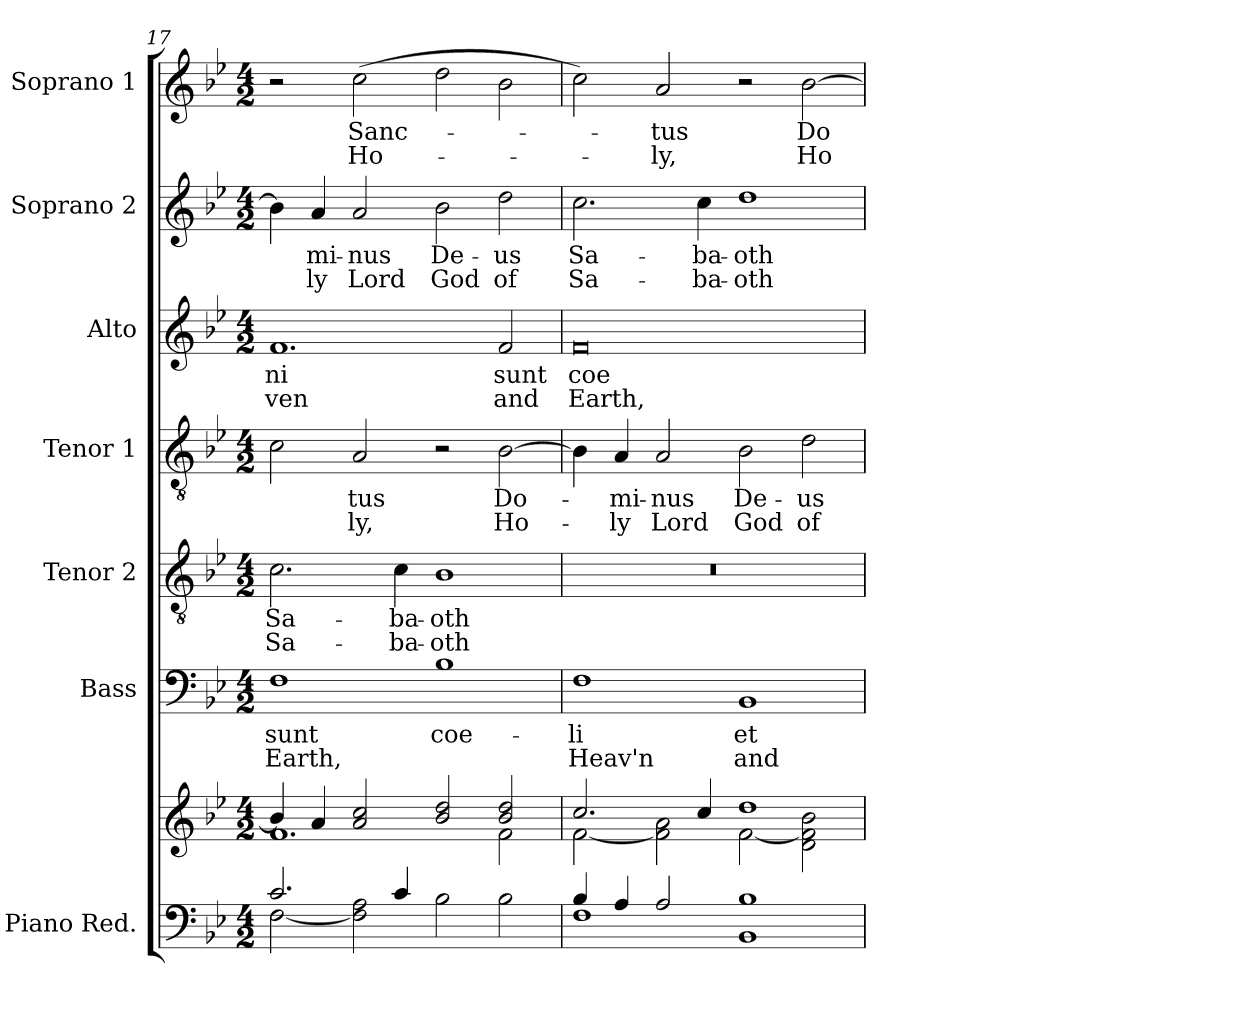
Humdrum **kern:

**kern	**kern	**kern	**text	**text	**kern	**text	**text	**kern	**text	**text	**kern	**text	**text	**kern	**text	**text	**kern	**text	**text
*part7	*part7	*part6	*part6	*part6	*part5	*part5	*part5	*part4	*part4	*part4	*part3	*part3	*part3	*part2	*part2	*part2	*part1	*part1	*part1
*staff8	*staff7	*staff6	*staff6	*staff6	*staff5	*staff5	*staff5	*staff4	*staff4	*staff4	*staff3	*staff3	*staff3	*staff2	*staff2	*staff2	*staff1	*staff1	*staff1
*I"Piano Red.	*	*I"Bass	*	*	*I"Tenor 2	*	*	*I"Tenor 1	*	*	*I"Alto	*	*	*I"Soprano 2	*	*	*I"Soprano 1	*	*
*	*	*I'B	*	*	*I'T2	*	*	*I'T1	*	*	*I'A	*	*	*I'S2	*	*	*I'S1	*	*
!!LO:LB:g=z
*clefF4	*clefG2	*clefF4	*	*	*clefGv2	*	*	*clefGv2	*	*	*clefG2	*	*	*clefG2	*	*	*clefG2	*	*
*	*	*	*	*	*ITrd7c12	*	*	*ITrd7c12	*	*	*	*	*	*	*	*	*	*	*
*k[b-e-]	*k[b-e-]	*k[b-e-]	*	*	*k[b-e-]	*	*	*k[b-e-]	*	*	*k[b-e-]	*	*	*k[b-e-]	*	*	*k[b-e-]	*	*
*B-:	*B-:	*B-:	*	*	*B-:	*	*	*B-:	*	*	*B-:	*	*	*B-:	*	*	*B-:	*	*
*M4/2	*M4/2	*M4/2	*	*	*M4/2	*	*	*M4/2	*	*	*M4/2	*	*	*M4/2	*	*	*M4/2	*	*
=17	=17	=17	=17	=17	=17	=17	=17	=17	=17	=17	=17	=17	=17	=17	=17	=17	=17	=17	=17
*^	*^	*	*	*	*	*	*	*	*	*	*	*	*	*	*	*	*	*	*
!	!	!	!	!	!LO:LY:b:color=#000000	!LO:LY:b:color=#000000	!	!	!	!	!	!	!	!	!	!	!	!	!	!	!
!	!	!	!	!	!	!	!	!LO:LY:b:color=#000000	!LO:LY:b:color=#000000	!	!	!	!	!	!	!	!	!	!	!	!
!	!	!	!	!	!	!	!	!	!	!	!	!	!	!LO:LY:b:color=#000000	!LO:LY:b:color=#000000	!	!	!	!	!	!
2.ci/	[<2Fi\	4b-i/]	1.fi	1Fi	sunt	Earth,	2.Ci\	Sa-	Sa-	2Ci\	.	.	1.fi	-ni	-ven	4b-i\]	.	.	2r	.	.
!	!	!	!	!	!	!	!	!	!	!	!	!	!	!	!	!	!LO:LY:b:color=#000000	!LO:LY:b:color=#000000	!	!	!
.	.	4ai/	.	.	.	.	.	.	.	.	.	.	.	.	.	4ai/	-mi-	-ly	.	.	.
!	!	!	!	!	!	!	!	!	!	!	!LO:LY:b:color=#000000	!LO:LY:b:color=#000000	!	!	!	!	!	!	!	!	!
!	!	!	!	!	!	!	!	!	!	!	!	!	!	!	!	!	!LO:LY:b:color=#000000	!LO:LY:b:color=#000000	!	!	!
!	!	!	!	!	!	!	!	!	!	!	!	!	!	!	!	!	!	!	!	!LO:LY:b:color=#000000	!LO:LY:b:color=#000000
.	2Fi\] 2Ai	2ai/ 2cci	.	.	.	.	.	.	.	2AAi/	-tus	-ly,	.	.	.	2ai/	-nus	Lord	(2cci\	Sanc-	Ho-
!	!	!	!	!	!	!	!	!LO:LY:b:color=#000000	!LO:LY:b:color=#000000	!	!	!	!	!	!	!	!	!	!	!	!
4ci/	.	.	.	.	.	.	4Ci\	-ba-	-ba-	.	.	.	.	.	.	.	.	.	.	.	.
!	!	!	!	!	!LO:LY:b:color=#000000	!	!	!	!	!	!	!	!	!	!	!	!	!	!	!	!
!	!	!	!	!	!	!	!	!LO:LY:b:color=#000000	!LO:LY:b:color=#000000	!	!	!	!	!	!	!	!	!	!	!	!
!	!	!	!	!	!	!	!	!	!	!	!	!	!	!	!	!	!LO:LY:b:color=#000000	!LO:LY:b:color=#000000	!	!	!
2B-i\	1ryy	2b-i/ 2ddi	.	1B-i	coe-	.	1BB-i	-oth	-oth	2r	.	.	.	.	.	2b-i\	De-	God	2ddi\	.	.
!	!	!	!	!	!	!	!	!	!	!	!LO:LY:b:color=#000000	!LO:LY:b:color=#000000	!	!	!	!	!	!	!	!	!
!	!	!	!	!	!	!	!	!	!	!	!	!	!	!LO:LY:b:color=#000000	!LO:LY:b:color=#000000	!	!	!	!	!	!
!	!	!	!	!	!	!	!	!	!	!	!	!	!	!	!	!	!LO:LY:b:color=#000000	!LO:LY:b:color=#000000	!	!	!
2B-i\	.	2b-i/ 2ddi	2fi\	.	.	.	.	.	.	[>2BB-i\	Do-	Ho-	2fi/	sunt	and	2ddi\	-us	of	2b-i\	.	.
=18	=18	=18	=18	=18	=18	=18	=18	=18	=18	=18	=18	=18	=18	=18	=18	=18	=18	=18	=18	=18	=18
!	!	!	!	!	!LO:LY:b:color=#000000	!LO:LY:b:color=#000000	!LO:N:vis=1	!	!	!	!	!	!	!	!	!	!	!	!	!	!
!	!	!	!	!	!	!	!	!	!	!	!	!	!	!LO:LY:b:color=#000000	!LO:LY:b:color=#000000	!	!	!	!	!	!
!	!	!	!	!	!	!	!	!	!	!	!	!	!	!	!	!	!LO:LY:b:color=#000000	!LO:LY:b:color=#000000	!	!	!
4B-i/	1Fi	2.cci/	[<2fi\	1Fi	-li	Heav'n	0r	.	.	4BB-i\]	.	.	0fi	coe-	Earth,	2.cci\	Sa-	Sa-	2cci\)	.	.
!	!	!	!	!	!	!	!	!	!	!	!LO:LY:b:color=#000000	!LO:LY:b:color=#000000	!	!	!	!	!	!	!	!	!
4Ai/	.	.	.	.	.	.	.	.	.	4AAi/	-mi-	-ly	.	.	.	.	.	.	.	.	.
!	!	!	!	!	!	!	!	!	!	!	!LO:LY:b:color=#000000	!LO:LY:b:color=#000000	!	!	!	!	!	!	!	!	!
!	!	!	!	!	!	!	!	!	!	!	!	!	!	!	!	!	!	!	!	!LO:LY:b:color=#000000	!LO:LY:b:color=#000000
2Ai/	.	.	2fi\] 2ai	.	.	.	.	.	.	2AAi/	-nus	Lord	.	.	.	.	.	.	2ai/	-tus	-ly,
!	!	!	!	!	!	!	!	!	!	!	!	!	!	!	!	!	!LO:LY:b:color=#000000	!LO:LY:b:color=#000000	!	!	!
.	.	4cci/	.	.	.	.	.	.	.	.	.	.	.	.	.	4cci\	-ba-	-ba-	.	.	.
!	!	!	!	!	!LO:LY:b:color=#000000	!LO:LY:b:color=#000000	!	!	!	!	!	!	!	!	!	!	!	!	!	!	!
!	!	!	!	!	!	!	!	!	!	!	!LO:LY:b:color=#000000	!LO:LY:b:color=#000000	!	!	!	!	!	!	!	!	!
!	!	!	!	!	!	!	!	!	!	!	!	!	!	!	!	!	!LO:LY:b:color=#000000	!LO:LY:b:color=#000000	!	!	!
1B-i	1BB-i	1ddi	[<2fi\	1BB-i	et	and	.	.	.	2BB-i\	De-	God	.	.	.	1ddi	-oth	-oth	2r	.	.
!	!	!	!	!	!	!	!	!	!	!	!LO:LY:b:color=#000000	!LO:LY:b:color=#000000	!	!	!	!	!	!	!	!	!
!	!	!	!	!	!	!	!	!	!	!	!	!	!	!	!	!	!	!	!	!LO:LY:b:color=#000000	!LO:LY:b:color=#000000
.	.	.	2di\ 2fi] 2b-i	.	.	.	.	.	.	2Di\	-us	of	.	.	.	.	.	.	[>2b-i\	Do-	Ho-
*v	*v	*	*	*	*	*	*	*	*	*	*	*	*	*	*	*	*	*	*	*	*
*	*v	*v	*	*	*	*	*	*	*	*	*	*	*	*	*	*	*	*	*	*
=	=	=	=	=	=	=	=	=	=	=	=	=	=	=	=	=	=	=	=
*-	*-	*-	*-	*-	*-	*-	*-	*-	*-	*-	*-	*-	*-	*-	*-	*-	*-	*-	*-
